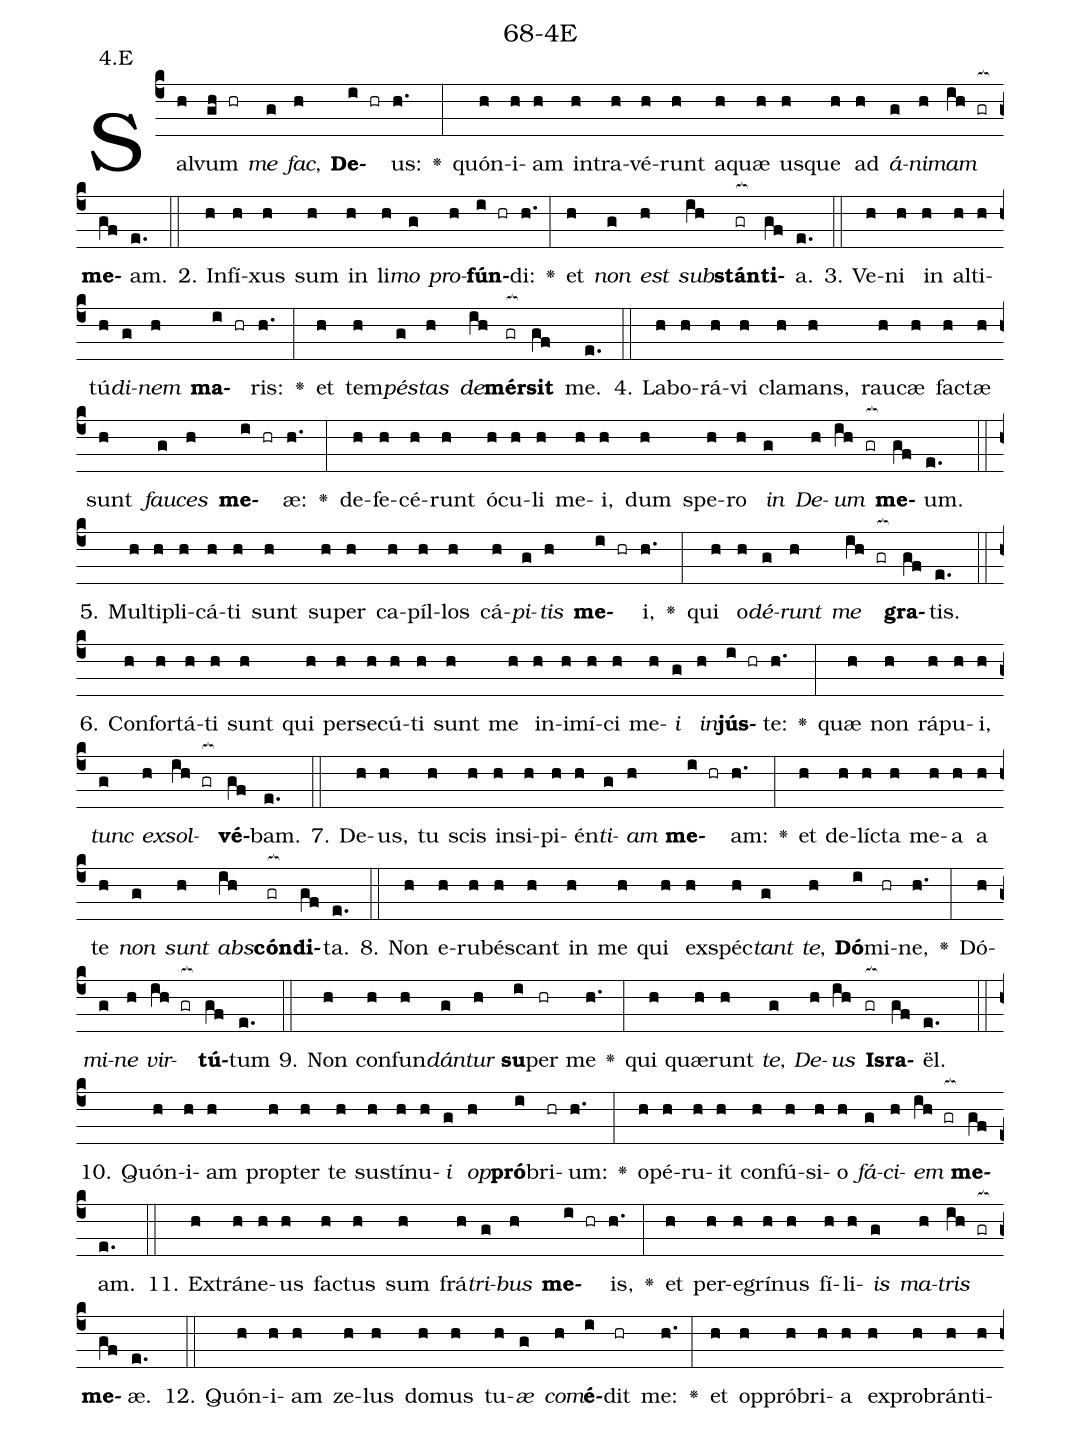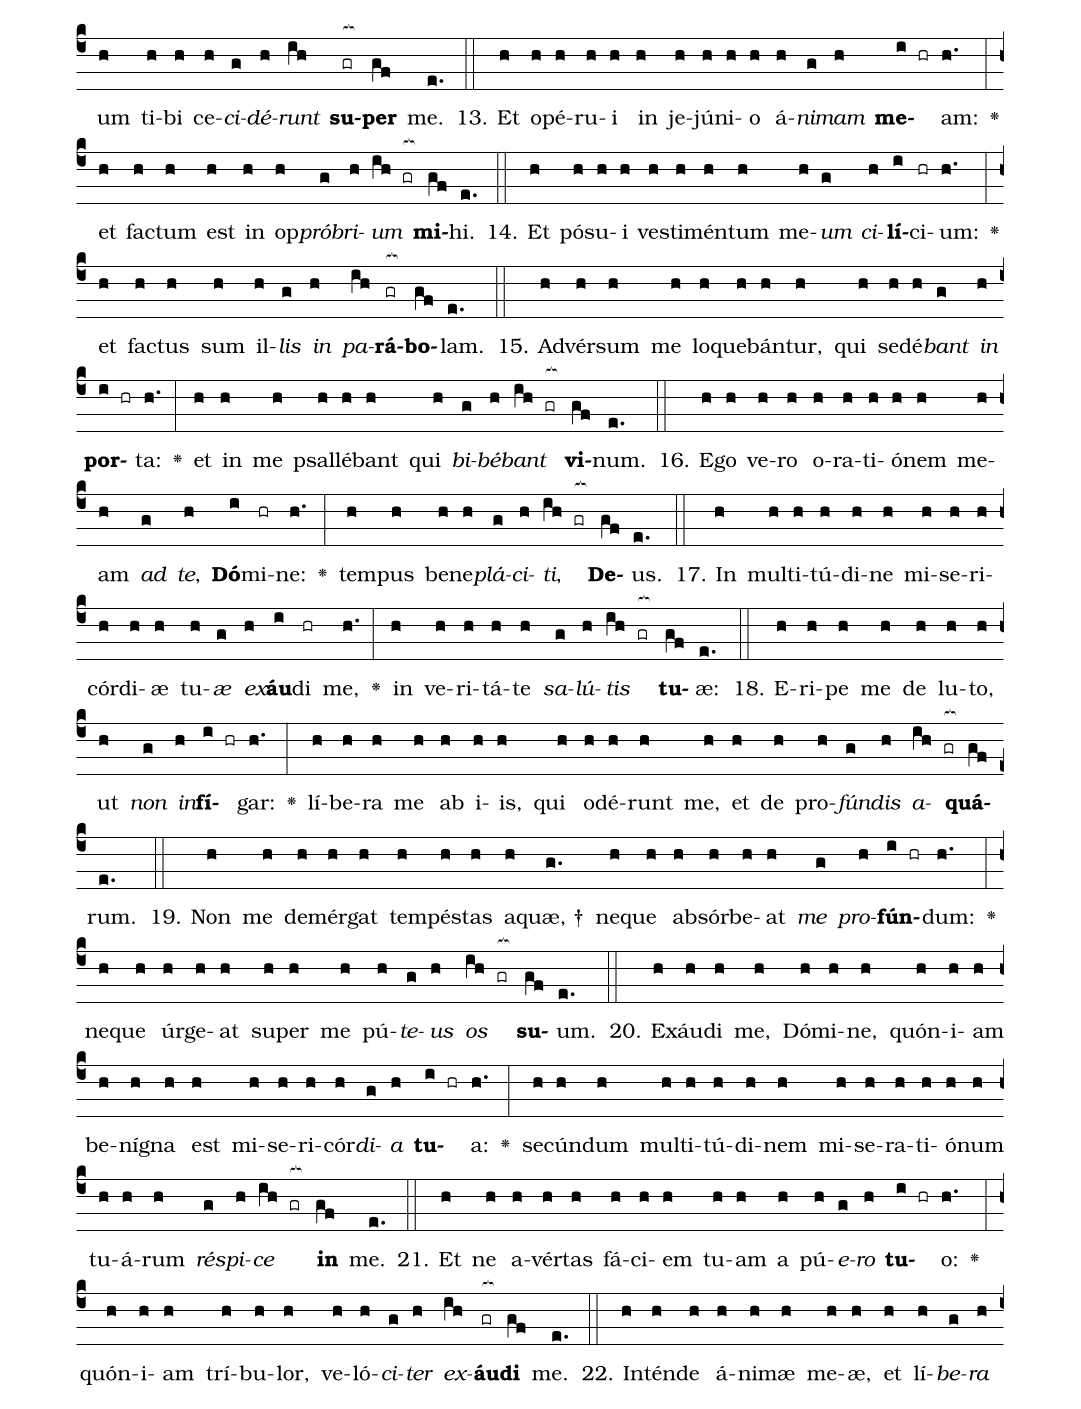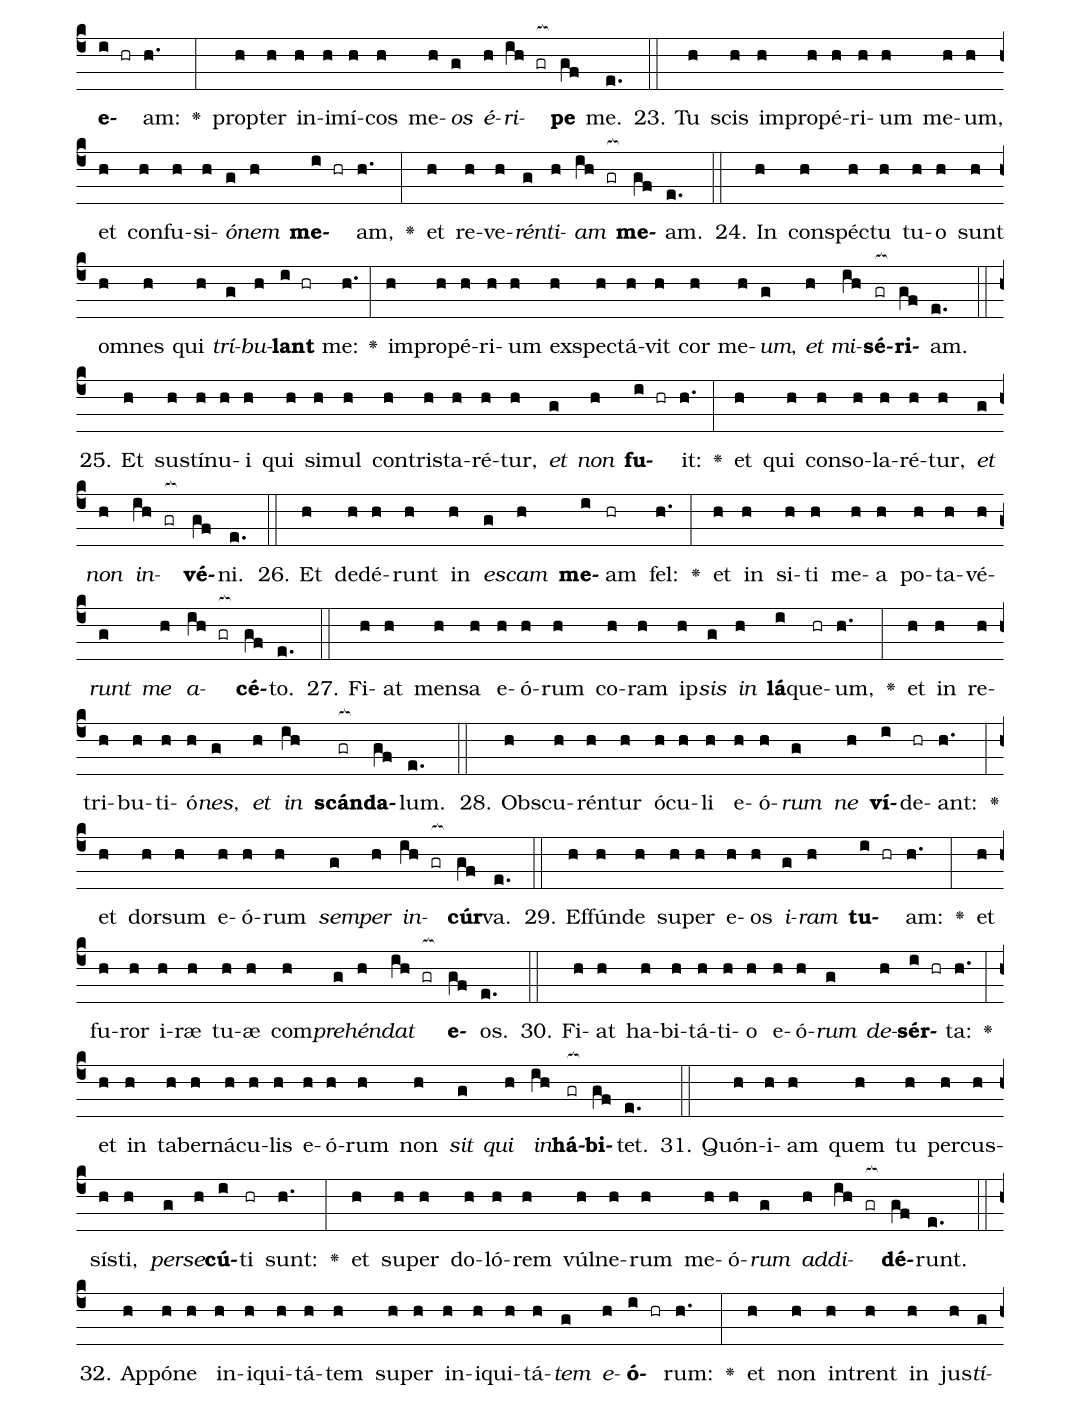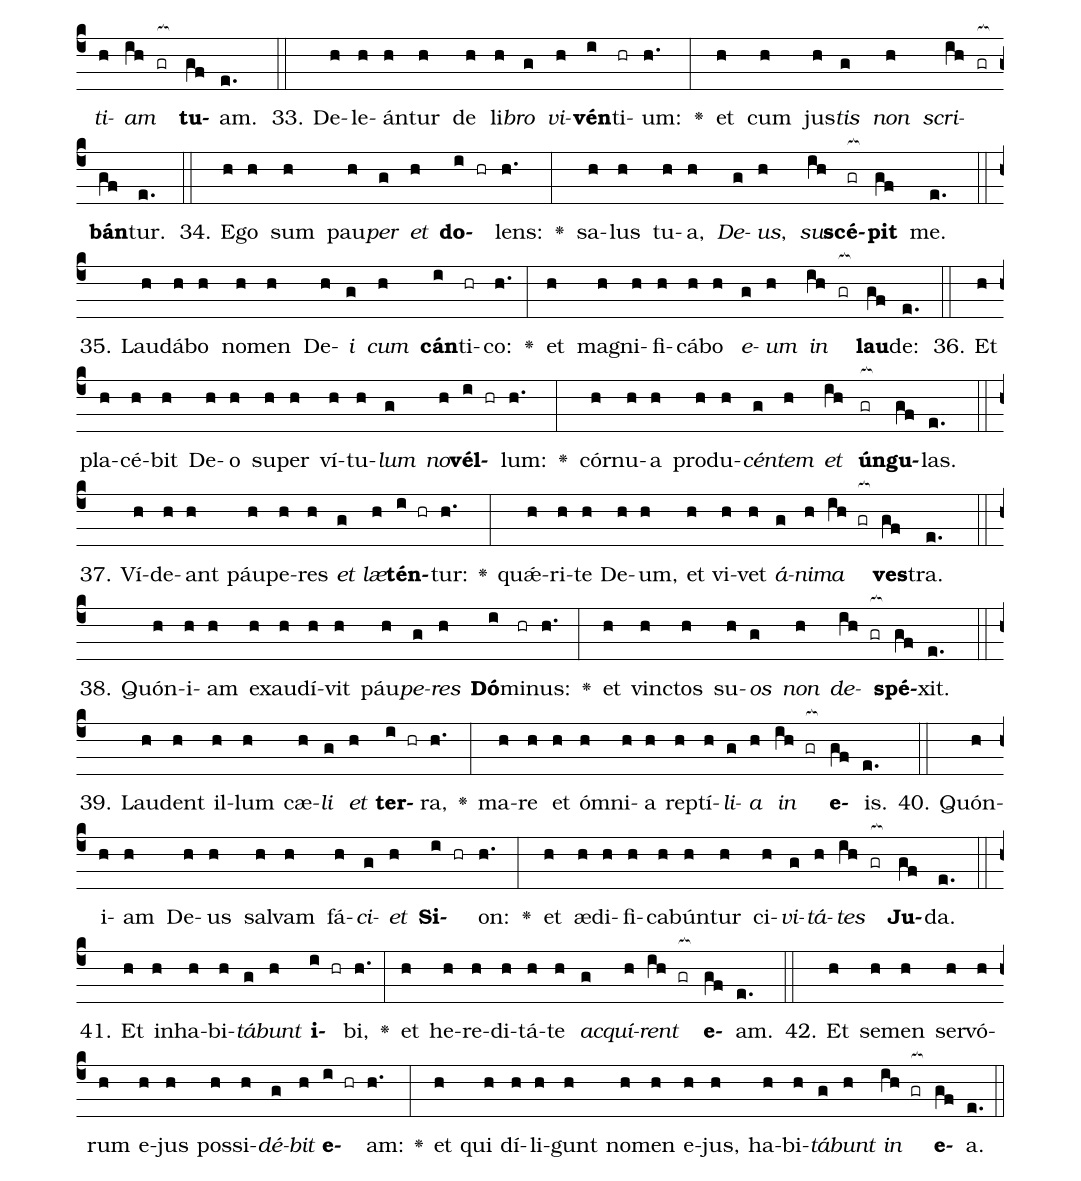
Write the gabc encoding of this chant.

name: 68-4E;
annotation: 4.E;
%%
(c4)Sal(h)vum(gh hr) <i>me</i>(g) <i>fac</i>,(h) <b>De</b>(i hr)us:(h.) <v>\greheightstar</v>(:) quón(h)i(h)am(h) in(h)tra(h)vé(h)runt(h) a(h)quæ(h) us(h)que(h) ad(h) <i>á</i>(g)<i>ni</i>(h)<i>mam</i>(ih gr[ocb:1{]) <b>me</b>(gf[ocb:0}])am.(e.) (::)
2. In(h)fí(h)xus(h) sum(h) in(h) li(h)<i>mo</i>(g) <i>pro</i>(h)<b>fún</b>(i hr)di:(h.) <v>\greheightstar</v>(:) et(h) <i>non</i>(g) <i>est</i>(h) <i>sub</i>(ih)<b>stán</b>(gr[ocb:1{])<b>ti</b>(gf[ocb:0}])a.(e.) (::)
3. Ve(h)ni(h) in(h) al(h)ti(h)tú(h)<i>di</i>(g)<i>nem</i>(h) <b>ma</b>(i hr)ris:(h.) <v>\greheightstar</v>(:) et(h) tem(h)<i>pés</i>(g)<i>tas</i>(h) <i>de</i>(ih)<b>mér</b>(gr[ocb:1{])<b>sit</b>(gf[ocb:0}]) me.(e.) (::)
4. La(h)bo(h)rá(h)vi(h) cla(h)mans,(h) rau(h)cæ(h) fac(h)tæ(h) sunt(h) <i>fau</i>(g)<i>ces</i>(h) <b>me</b>(i hr)æ:(h.) <v>\greheightstar</v>(:) de(h)fe(h)cé(h)runt(h) ó(h)cu(h)li(h) me(h)i,(h) dum(h) spe(h)ro(h) <i>in</i>(g) <i>De</i>(h)<i>um</i>(ih gr[ocb:1{]) <b>me</b>(gf[ocb:0}])um.(e.) (::)
5. Mul(h)ti(h)pli(h)cá(h)ti(h) sunt(h) su(h)per(h) ca(h)píl(h)los(h) cá(h)<i>pi</i>(g)<i>tis</i>(h) <b>me</b>(i hr)i,(h.) <v>\greheightstar</v>(:) qui(h) o(h)<i>dé</i>(g)<i>runt</i>(h) <i>me</i>(ih gr[ocb:1{]) <b>gra</b>(gf[ocb:0}])tis.(e.) (::)
6. Con(h)for(h)tá(h)ti(h) sunt(h) qui(h) per(h)se(h)cú(h)ti(h) sunt(h) me(h) in(h)i(h)mí(h)ci(h) me(h)<i>i</i>(g) <i>in</i>(h)<b>jús</b>(i hr)te:(h.) <v>\greheightstar</v>(:) quæ(h) non(h) rá(h)pu(h)i,(h) <i>tunc</i>(g) <i>ex</i>(h)<i>sol</i>(ih gr[ocb:1{])<b>vé</b>(gf[ocb:0}])bam.(e.) (::)
7. De(h)us,(h) tu(h) scis(h) in(h)si(h)pi(h)én(h)<i>ti</i>(g)<i>am</i>(h) <b>me</b>(i hr)am:(h.) <v>\greheightstar</v>(:) et(h) de(h)líc(h)ta(h) me(h)a(h) a(h) te(h) <i>non</i>(g) <i>sunt</i>(h) <i>abs</i>(ih)<b>cón</b>(gr[ocb:1{])<b>di</b>(gf[ocb:0}])ta.(e.) (::)
8. Non(h) e(h)ru(h)bés(h)cant(h) in(h) me(h) qui(h) ex(h)spéc(h)<i>tant</i>(g) <i>te</i>,(h) <b>Dó</b>(i)mi(hr)ne,(h.) <v>\greheightstar</v>(:) Dó(h)<i>mi</i>(g)<i>ne</i>(h) <i>vir</i>(ih gr[ocb:1{])<b>tú</b>(gf[ocb:0}])tum(e.) (::)
9. Non(h) con(h)fun(h)<i>dán</i>(g)<i>tur</i>(h) <b>su</b>(i)per(hr) me(h.) <v>\greheightstar</v>(:) qui(h) quæ(h)runt(h) <i>te</i>,(g) <i>De</i>(h)<i>us</i>(ih) <b>Is</b>(gr[ocb:1{])<b>ra</b>(gf[ocb:0}])ël.(e.) (::)
10. Quón(h)i(h)am(h) prop(h)ter(h) te(h) sus(h)tí(h)nu(h)<i>i</i>(g) <i>op</i>(h)<b>pró</b>(i)bri(hr)um:(h.) <v>\greheightstar</v>(:) o(h)pé(h)ru(h)it(h) con(h)fú(h)si(h)o(h) <i>fá</i>(g)<i>ci</i>(h)<i>em</i>(ih gr[ocb:1{]) <b>me</b>(gf[ocb:0}])am.(e.) (::)
11. Ex(h)trá(h)ne(h)us(h) fac(h)tus(h) sum(h) frá(h)<i>tri</i>(g)<i>bus</i>(h) <b>me</b>(i hr)is,(h.) <v>\greheightstar</v>(:) et(h) per(h)e(h)grí(h)nus(h) fí(h)li(h)<i>is</i>(g) <i>ma</i>(h)<i>tris</i>(ih gr[ocb:1{]) <b>me</b>(gf[ocb:0}])æ.(e.) (::)
12. Quón(h)i(h)am(h) ze(h)lus(h) do(h)mus(h) tu(h)<i>æ</i>(g) <i>com</i>(h)<b>é</b>(i)dit(hr) me:(h.) <v>\greheightstar</v>(:) et(h) op(h)pró(h)bri(h)a(h) ex(h)pro(h)brán(h)ti(h)um(h) ti(h)bi(h) ce(h)<i>ci</i>(g)<i>dé</i>(h)<i>runt</i>(ih) <b>su</b>(gr[ocb:1{])<b>per</b>(gf[ocb:0}]) me.(e.) (::)
13. Et(h) o(h)pé(h)ru(h)i(h) in(h) je(h)jú(h)ni(h)o(h) á(h)<i>ni</i>(g)<i>mam</i>(h) <b>me</b>(i hr)am:(h.) <v>\greheightstar</v>(:) et(h) fac(h)tum(h) est(h) in(h) op(h)<i>pró</i>(g)<i>bri</i>(h)<i>um</i>(ih gr[ocb:1{]) <b>mi</b>(gf[ocb:0}])hi.(e.) (::)
14. Et(h) pó(h)su(h)i(h) ves(h)ti(h)mén(h)tum(h) me(h)<i>um</i>(g) <i>ci</i>(h)<b>lí</b>(i)ci(hr)um:(h.) <v>\greheightstar</v>(:) et(h) fac(h)tus(h) sum(h) il(h)<i>lis</i>(g) <i>in</i>(h) <i>pa</i>(ih)<b>rá</b>(gr[ocb:1{])<b>bo</b>(gf[ocb:0}])lam.(e.) (::)
15. Ad(h)vér(h)sum(h) me(h) lo(h)que(h)bán(h)tur,(h) qui(h) se(h)dé(h)<i>bant</i>(g) <i>in</i>(h) <b>por</b>(i hr)ta:(h.) <v>\greheightstar</v>(:) et(h) in(h) me(h) psal(h)lé(h)bant(h) qui(h) <i>bi</i>(g)<i>bé</i>(h)<i>bant</i>(ih gr[ocb:1{]) <b>vi</b>(gf[ocb:0}])num.(e.) (::)
16. E(h)go(h) ve(h)ro(h) o(h)ra(h)ti(h)ó(h)nem(h) me(h)am(h) <i>ad</i>(g) <i>te</i>,(h) <b>Dó</b>(i)mi(hr)ne:(h.) <v>\greheightstar</v>(:) tem(h)pus(h) be(h)ne(h)<i>plá</i>(g)<i>ci</i>(h)<i>ti</i>,(ih gr[ocb:1{]) <b>De</b>(gf[ocb:0}])us.(e.) (::)
17. In(h) mul(h)ti(h)tú(h)di(h)ne(h) mi(h)se(h)ri(h)cór(h)di(h)æ(h) tu(h)<i>æ</i>(g) <i>ex</i>(h)<b>áu</b>(i)di(hr) me,(h.) <v>\greheightstar</v>(:) in(h) ve(h)ri(h)tá(h)te(h) <i>sa</i>(g)<i>lú</i>(h)<i>tis</i>(ih gr[ocb:1{]) <b>tu</b>(gf[ocb:0}])æ:(e.) (::)
18. E(h)ri(h)pe(h) me(h) de(h) lu(h)to,(h) ut(h) <i>non</i>(g) <i>in</i>(h)<b>fí</b>(i hr)gar:(h.) <v>\greheightstar</v>(:) lí(h)be(h)ra(h) me(h) ab(h) i(h)is,(h) qui(h) o(h)dé(h)runt(h) me,(h) et(h) de(h) pro(h)<i>fún</i>(g)<i>dis</i>(h) <i>a</i>(ih gr[ocb:1{])<b>quá</b>(gf[ocb:0}])rum.(e.) (::)
19. Non(h) me(h) de(h)mér(h)gat(h) tem(h)pés(h)tas(h) a(h)quæ, †(g.) ne(h)que(h) ab(h)sór(h)be(h)at(h) <i>me</i>(g) <i>pro</i>(h)<b>fún</b>(i hr)dum:(h.) <v>\greheightstar</v>(:) ne(h)que(h) úr(h)ge(h)at(h) su(h)per(h) me(h) pú(h)<i>te</i>(g)<i>us</i>(h) <i>os</i>(ih gr[ocb:1{]) <b>su</b>(gf[ocb:0}])um.(e.) (::)
20. Ex(h)áu(h)di(h) me,(h) Dó(h)mi(h)ne,(h) quón(h)i(h)am(h) be(h)ní(h)gna(h) est(h) mi(h)se(h)ri(h)cór(h)<i>di</i>(g)<i>a</i>(h) <b>tu</b>(i hr)a:(h.) <v>\greheightstar</v>(:) se(h)cún(h)dum(h) mul(h)ti(h)tú(h)di(h)nem(h) mi(h)se(h)ra(h)ti(h)ó(h)num(h) tu(h)á(h)rum(h) <i>ré</i>(g)<i>spi</i>(h)<i>ce</i>(ih gr[ocb:1{]) <b>in</b>(gf[ocb:0}]) me.(e.) (::)
21. Et(h) ne(h) a(h)vér(h)tas(h) fá(h)ci(h)em(h) tu(h)am(h) a(h) pú(h)<i>e</i>(g)<i>ro</i>(h) <b>tu</b>(i hr)o:(h.) <v>\greheightstar</v>(:) quón(h)i(h)am(h) trí(h)bu(h)lor,(h) ve(h)ló(h)<i>ci</i>(g)<i>ter</i>(h) <i>ex</i>(ih)<b>áu</b>(gr[ocb:1{])<b>di</b>(gf[ocb:0}]) me.(e.) (::)
22. In(h)tén(h)de(h) á(h)ni(h)mæ(h) me(h)æ,(h) et(h) lí(h)<i>be</i>(g)<i>ra</i>(h) <b>e</b>(i hr)am:(h.) <v>\greheightstar</v>(:) prop(h)ter(h) in(h)i(h)mí(h)cos(h) me(h)<i>os</i>(g) <i>é</i>(h)<i>ri</i>(ih gr[ocb:1{])<b>pe</b>(gf[ocb:0}]) me.(e.) (::)
23. Tu(h) scis(h) im(h)pro(h)pé(h)ri(h)um(h) me(h)um,(h) et(h) con(h)fu(h)si(h)<i>ó</i>(g)<i>nem</i>(h) <b>me</b>(i hr)am,(h.) <v>\greheightstar</v>(:) et(h) re(h)ve(h)<i>rén</i>(g)<i>ti</i>(h)<i>am</i>(ih gr[ocb:1{]) <b>me</b>(gf[ocb:0}])am.(e.) (::)
24. In(h) con(h)spéc(h)tu(h) tu(h)o(h) sunt(h) om(h)nes(h) qui(h) <i>trí</i>(g)<i>bu</i>(h)<b>lant</b>(i hr) me:(h.) <v>\greheightstar</v>(:) im(h)pro(h)pé(h)ri(h)um(h) ex(h)spec(h)tá(h)vit(h) cor(h) me(h)<i>um</i>,(g) <i>et</i>(h) <i>mi</i>(ih)<b>sé</b>(gr[ocb:1{])<b>ri</b>(gf[ocb:0}])am.(e.) (::)
25. Et(h) sus(h)tí(h)nu(h)i(h) qui(h) si(h)mul(h) con(h)tris(h)ta(h)ré(h)tur,(h) <i>et</i>(g) <i>non</i>(h) <b>fu</b>(i hr)it:(h.) <v>\greheightstar</v>(:) et(h) qui(h) con(h)so(h)la(h)ré(h)tur,(h) <i>et</i>(g) <i>non</i>(h) <i>in</i>(ih gr[ocb:1{])<b>vé</b>(gf[ocb:0}])ni.(e.) (::)
26. Et(h) de(h)dé(h)runt(h) in(h) <i>es</i>(g)<i>cam</i>(h) <b>me</b>(i)am(hr) fel:(h.) <v>\greheightstar</v>(:) et(h) in(h) si(h)ti(h) me(h)a(h) po(h)ta(h)vé(h)<i>runt</i>(g) <i>me</i>(h) <i>a</i>(ih gr[ocb:1{])<b>cé</b>(gf[ocb:0}])to.(e.) (::)
27. Fi(h)at(h) men(h)sa(h) e(h)ó(h)rum(h) co(h)ram(h) ip(h)<i>sis</i>(g) <i>in</i>(h) <b>lá</b>(i)que(hr)um,(h.) <v>\greheightstar</v>(:) et(h) in(h) re(h)tri(h)bu(h)ti(h)ó(h)<i>nes</i>,(g) <i>et</i>(h) <i>in</i>(ih) <b>scán</b>(gr[ocb:1{])<b>da</b>(gf[ocb:0}])lum.(e.) (::)
28. Obs(h)cu(h)rén(h)tur(h) ó(h)cu(h)li(h) e(h)ó(h)<i>rum</i>(g) <i>ne</i>(h) <b>ví</b>(i)de(hr)ant:(h.) <v>\greheightstar</v>(:) et(h) dor(h)sum(h) e(h)ó(h)rum(h) <i>sem</i>(g)<i>per</i>(h) <i>in</i>(ih gr[ocb:1{])<b>cúr</b>(gf[ocb:0}])va.(e.) (::)
29. Ef(h)fún(h)de(h) su(h)per(h) e(h)os(h) <i>i</i>(g)<i>ram</i>(h) <b>tu</b>(i hr)am:(h.) <v>\greheightstar</v>(:) et(h) fu(h)ror(h) i(h)ræ(h) tu(h)æ(h) com(h)<i>pre</i>(g)<i>hén</i>(h)<i>dat</i>(ih gr[ocb:1{]) <b>e</b>(gf[ocb:0}])os.(e.) (::)
30. Fi(h)at(h) ha(h)bi(h)tá(h)ti(h)o(h) e(h)ó(h)<i>rum</i>(g) <i>de</i>(h)<b>sér</b>(i hr)ta:(h.) <v>\greheightstar</v>(:) et(h) in(h) ta(h)ber(h)ná(h)cu(h)lis(h) e(h)ó(h)rum(h) non(h) <i>sit</i>(g) <i>qui</i>(h) <i>in</i>(ih)<b>há</b>(gr[ocb:1{])<b>bi</b>(gf[ocb:0}])tet.(e.) (::)
31. Quón(h)i(h)am(h) quem(h) tu(h) per(h)cus(h)sís(h)ti,(h) <i>per</i>(g)<i>se</i>(h)<b>cú</b>(i)ti(hr) sunt:(h.) <v>\greheightstar</v>(:) et(h) su(h)per(h) do(h)ló(h)rem(h) vúl(h)ne(h)rum(h) me(h)ó(h)<i>rum</i>(g) <i>ad</i>(h)<i>di</i>(ih gr[ocb:1{])<b>dé</b>(gf[ocb:0}])runt.(e.) (::)
32. Ap(h)pó(h)ne(h) in(h)i(h)qui(h)tá(h)tem(h) su(h)per(h) in(h)i(h)qui(h)tá(h)<i>tem</i>(g) <i>e</i>(h)<b>ó</b>(i hr)rum:(h.) <v>\greheightstar</v>(:) et(h) non(h) in(h)trent(h) in(h) jus(h)<i>tí</i>(g)<i>ti</i>(h)<i>am</i>(ih gr[ocb:1{]) <b>tu</b>(gf[ocb:0}])am.(e.) (::)
33. De(h)le(h)án(h)tur(h) de(h) li(h)<i>bro</i>(g) <i>vi</i>(h)<b>vén</b>(i)ti(hr)um:(h.) <v>\greheightstar</v>(:) et(h) cum(h) jus(h)<i>tis</i>(g) <i>non</i>(h) <i>scri</i>(ih gr[ocb:1{])<b>bán</b>(gf[ocb:0}])tur.(e.) (::)
34. E(h)go(h) sum(h) pau(h)<i>per</i>(g) <i>et</i>(h) <b>do</b>(i hr)lens:(h.) <v>\greheightstar</v>(:) sa(h)lus(h) tu(h)a,(h) <i>De</i>(g)<i>us</i>,(h) <i>su</i>(ih)<b>scé</b>(gr[ocb:1{])<b>pit</b>(gf[ocb:0}]) me.(e.) (::)
35. Lau(h)dá(h)bo(h) no(h)men(h) De(h)<i>i</i>(g) <i>cum</i>(h) <b>cán</b>(i)ti(hr)co:(h.) <v>\greheightstar</v>(:) et(h) ma(h)gni(h)fi(h)cá(h)bo(h) <i>e</i>(g)<i>um</i>(h) <i>in</i>(ih gr[ocb:1{]) <b>lau</b>(gf[ocb:0}])de:(e.) (::)
36. Et(h) pla(h)cé(h)bit(h) De(h)o(h) su(h)per(h) ví(h)tu(h)<i>lum</i>(g) <i>no</i>(h)<b>vél</b>(i hr)lum:(h.) <v>\greheightstar</v>(:) cór(h)nu(h)a(h) pro(h)du(h)<i>cén</i>(g)<i>tem</i>(h) <i>et</i>(ih) <b>ún</b>(gr[ocb:1{])<b>gu</b>(gf[ocb:0}])las.(e.) (::)
37. Ví(h)de(h)ant(h) páu(h)pe(h)res(h) <i>et</i>(g) <i>læ</i>(h)<b>tén</b>(i hr)tur:(h.) <v>\greheightstar</v>(:) quǽ(h)ri(h)te(h) De(h)um,(h) et(h) vi(h)vet(h) <i>á</i>(g)<i>ni</i>(h)<i>ma</i>(ih gr[ocb:1{]) <b>ves</b>(gf[ocb:0}])tra.(e.) (::)
38. Quón(h)i(h)am(h) ex(h)au(h)dí(h)vit(h) páu(h)<i>pe</i>(g)<i>res</i>(h) <b>Dó</b>(i)mi(hr)nus:(h.) <v>\greheightstar</v>(:) et(h) vinc(h)tos(h) su(h)<i>os</i>(g) <i>non</i>(h) <i>de</i>(ih gr[ocb:1{])<b>spé</b>(gf[ocb:0}])xit.(e.) (::)
39. Lau(h)dent(h) il(h)lum(h) cæ(h)<i>li</i>(g) <i>et</i>(h) <b>ter</b>(i hr)ra,(h.) <v>\greheightstar</v>(:) ma(h)re(h) et(h) óm(h)ni(h)a(h) rep(h)tí(h)<i>li</i>(g)<i>a</i>(h) <i>in</i>(ih gr[ocb:1{]) <b>e</b>(gf[ocb:0}])is.(e.) (::)
40. Quón(h)i(h)am(h) De(h)us(h) sal(h)vam(h) fá(h)<i>ci</i>(g)<i>et</i>(h) <b>Si</b>(i hr)on:(h.) <v>\greheightstar</v>(:) et(h) æ(h)di(h)fi(h)ca(h)bún(h)tur(h) ci(h)<i>vi</i>(g)<i>tá</i>(h)<i>tes</i>(ih gr[ocb:1{]) <b>Ju</b>(gf[ocb:0}])da.(e.) (::)
41. Et(h) in(h)ha(h)bi(h)<i>tá</i>(g)<i>bunt</i>(h) <b>i</b>(i hr)bi,(h.) <v>\greheightstar</v>(:) et(h) he(h)re(h)di(h)tá(h)te(h) <i>ac</i>(g)<i>quí</i>(h)<i>rent</i>(ih gr[ocb:1{]) <b>e</b>(gf[ocb:0}])am.(e.) (::)
42. Et(h) se(h)men(h) ser(h)vó(h)rum(h) e(h)jus(h) pos(h)si(h)<i>dé</i>(g)<i>bit</i>(h) <b>e</b>(i hr)am:(h.) <v>\greheightstar</v>(:) et(h) qui(h) dí(h)li(h)gunt(h) no(h)men(h) e(h)jus,(h) ha(h)bi(h)<i>tá</i>(g)<i>bunt</i>(h) <i>in</i>(ih gr[ocb:1{]) <b>e</b>(gf[ocb:0}])a.(e.) (::)
